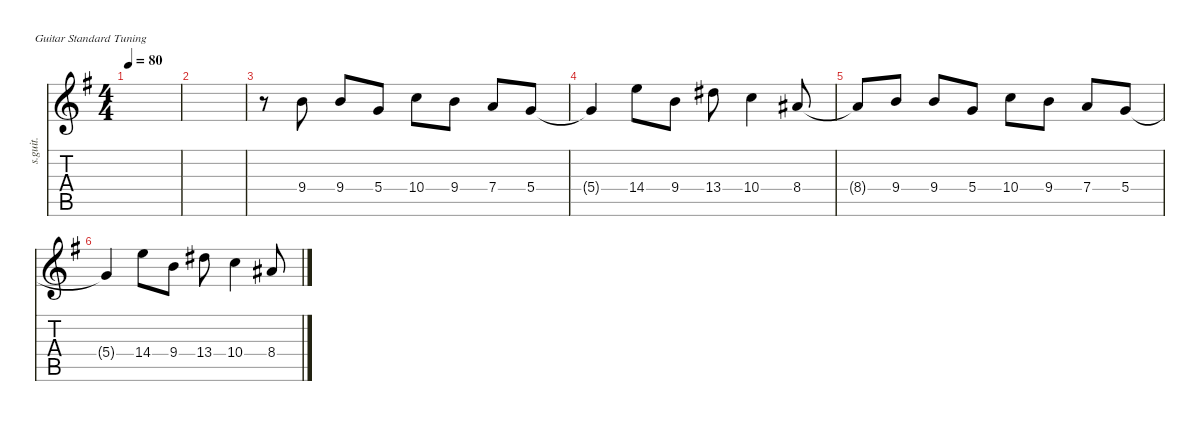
\defaultSystemsLayout 4
\hideDynamics
\bracketExtendMode nobrackets
\otherSystemsTrackNameOrientation horizontal
\track ("Steel Guitar" "s.guit.") {instrument acousticguitarsteel}
\staff {score tabs}
\tuning (E4 B3 G3 D3 A2 E2)
\ts (4 4)
\tempo 80
\clef g2
\ks g
|
|
r.8{beam Down} 9.4{acc forcenatural}.8{beam Down} 9.4{acc forcenatural}.8{beam Up} 5.4{acc forcenatural}.8{beam Up} 10.4{acc forcenatural}.8{beam Down} 9.4{acc forcenatural}.8{beam Down} 7.4{acc forcenatural}.8{beam Up} 5.4{acc forcenatural}.8{beam Up} |
5.4{t acc forcenatural}.4{beam Up} 14.4{acc forcenatural}.8{beam Down} 9.4{acc forcenatural}.8{beam Down} 13.4{acc #}.8{beam Down} 10.4{acc forcenatural}.4{beam Down} 8.4{acc #}.8{beam Up} |
8.4{t acc #}.8{beam Up} 9.4{acc forcenatural}.8{beam Up} 9.4{acc forcenatural}.8{beam Up} 5.4{acc forcenatural}.8{beam Up} 10.4{acc forcenatural}.8{beam Down} 9.4{acc forcenatural}.8{beam Down} 7.4{acc forcenatural}.8{beam Up} 5.4{acc forcenatural}.8{beam Up} |
5.4{t acc forcenatural}.4{beam Up} 14.4{acc forcenatural}.8{beam Down} 9.4{acc forcenatural}.8{beam Down} 13.4{acc #}.8{beam Down} 10.4{acc forcenatural}.4{beam Down} 8.4{acc #}.8{beam Up}
